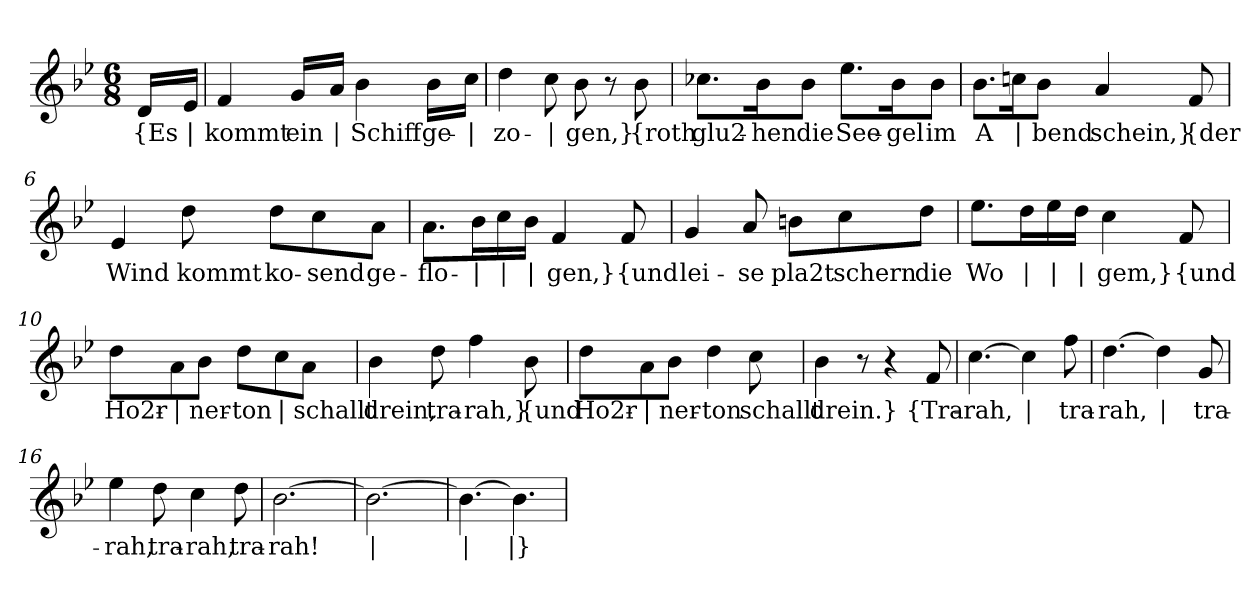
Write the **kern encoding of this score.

**kern	**text
*part1	*part1
*staff1	*staff1
*clefG2	*
*k[b-e-]	*
*M6/8	*
=1	=1
!	!LO:LY:b
16d/LL	{Es
!	!LO:LY:b
16e-/JJ	|
=2	=2
!	!LO:LY:b
4f/	kommt
!	!LO:LY:b
16g/LL	ein
!	!LO:LY:b
16a/JJ	|
!	!LO:LY:b
4b-\	Schiff
!	!LO:LY:b
16b-\LL	ge-
!	!LO:LY:b
16cc\JJ	|
=3	=3
!	!LO:LY:b
4dd\	-zo-
!	!LO:LY:b
8cc\	|
!	!LO:LY:b
8b-\	-gen,}
8r	.
!	!LO:LY:b
8b-\	{roth
=4	=4
!	!LO:LY:b
8.cc-X\L	glu2-
!	!LO:LY:b
16b-\K	-hen
!	!LO:LY:b
8b-\J	die
!	!LO:LY:b
8.ee-\L	See-
!	!LO:LY:b
16b-\K	-gel
!	!LO:LY:b
8b-\J	im
!!LO:LB:g=z
=5	=5
!	!LO:LY:b
8.b-\L	A
!	!LO:LY:b
16ccn\K	|
!	!LO:LY:b
8b-\J	-bend
!	!LO:LY:b
4a/	schein,}
!	!LO:LY:b
8f/	{der
=6	=6
!	!LO:LY:b
4e-/	Wind
!	!LO:LY:b
8dd\	kommt
!	!LO:LY:b
8dd\L	ko-
!	!LO:LY:b
8cc\	-send
!	!LO:LY:b
8a\J	ge-
=7	=7
!	!LO:LY:b
8.a\L	-flo-
!	!LO:LY:b
16b-\L	|
!	!LO:LY:b
16cc\	|
!	!LO:LY:b
16b-\JJ	|
!	!LO:LY:b
4f/	-gen,}
!	!LO:LY:b
8f/	{und
=8	=8
!	!LO:LY:b
4g/	lei-
!	!LO:LY:b
8a/	-se
!	!LO:LY:b
8bn\L	pla2t
!	!LO:LY:b
8cc\	schern
!	!LO:LY:b
8dd\J	die
!!LO:LB:g=z
=9	=9
!	!LO:LY:b
8.ee-\L	Wo
!	!LO:LY:b
16dd\L	|
!	!LO:LY:b
16ee-\	|
!	!LO:LY:b
16dd\JJ	|
!	!LO:LY:b
4cc\	-gem,}
!	!LO:LY:b
8f/	{und
=10	=10
!	!LO:LY:b
8dd\L	Ho2r-
!	!LO:LY:b
8a\	|
!	!LO:LY:b
8b-\J	-ner-
!	!LO:LY:b
8dd\L	-ton
!	!LO:LY:b
8cc\	|
!	!LO:LY:b
8a\J	schallt
=11	=11
!	!LO:LY:b
4b-\	drein,
!	!LO:LY:b
8dd\	tra-
!	!LO:LY:b
4ff\	-rah,}
!	!LO:LY:b
8b-\	{und
=12	=12
!	!LO:LY:b
8dd\L	Ho2r-
!	!LO:LY:b
8a\	|
!	!LO:LY:b
8b-\J	-ner-
!	!LO:LY:b
4dd\	-ton
!	!LO:LY:b
8cc\	schallt
!!LO:LB:g=z
=13	=13
!	!LO:LY:b
4b-\	drein.}
8r	.
4r	.
!	!LO:LY:b
8f/	{Tra-
=14	=14
!	!LO:LY:b
[4.cc\	-rah,
!	!LO:LY:b
4cc\]	|
!	!LO:LY:b
8ff\	tra-
=15	=15
!	!LO:LY:b
[4.dd\	-rah,
!	!LO:LY:b
4dd\]	|
!	!LO:LY:b
8g/	tra-
=16	=16
!	!LO:LY:b
4ee-\	-rah,
!	!LO:LY:b
8dd\	tra-
!	!LO:LY:b
4cc\	-rah,
!	!LO:LY:b
8dd\	tra-
=17	=17
!	!LO:LY:b
[2.b-\	-rah!
=18	=18
!	!LO:LY:b
2.b-\_	|
=19	=19
!	!LO:LY:b
4.b-\_	|
!	!LO:LY:b
4.b-\]	|}
=	=
*-	*-
